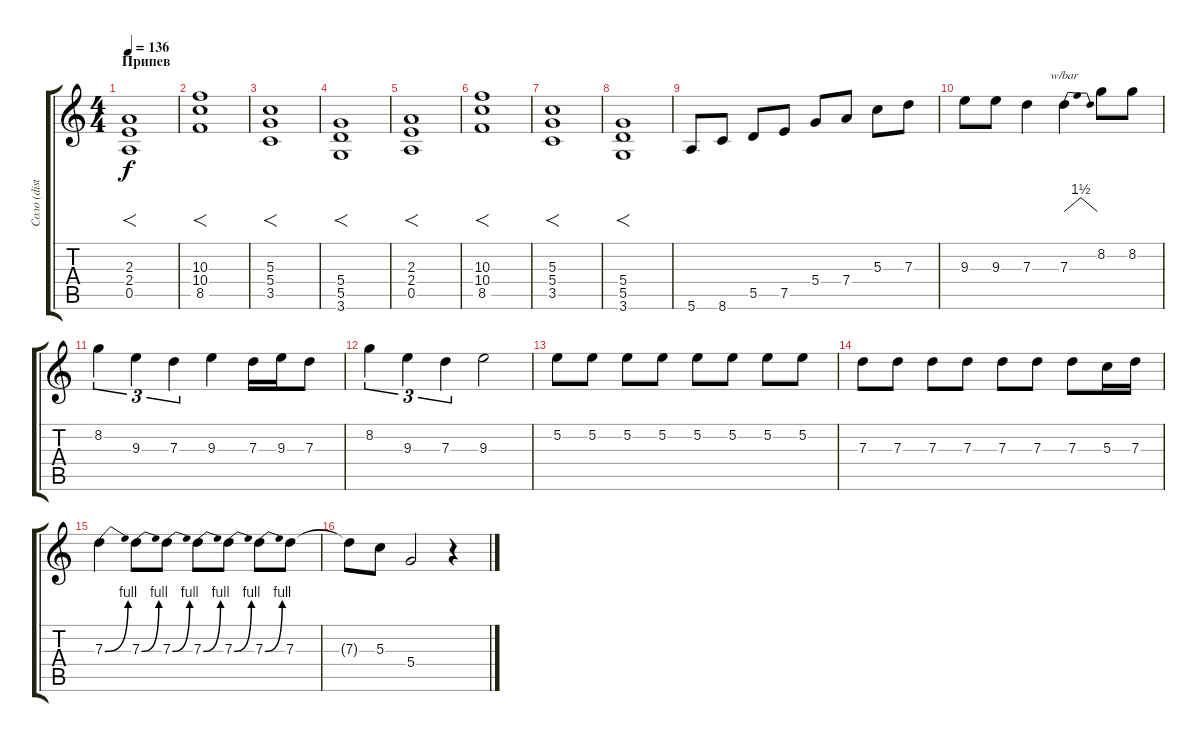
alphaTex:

\track ("Соло (dist)" "Соло (dist") {instrument distortionguitar}
\staff {score tabs}
\tuning (E4 B3 G3 D3 A2 E2) {hide}
\ts (4 4)
\section ("" "Припев")
\tempo 136
\clef g2
\ks c
(2.3 2.4 0.5).1{f dy f instrument distortionguitar} |
(10.3 10.4 8.5).1{f} |
(5.3 5.4 3.5).1{f} |
(5.4 5.5 3.6).1{f} |
(2.3 2.4 0.5).1{f} |
(10.3 10.4 8.5).1{f} |
(5.3 5.4 3.5).1{f} |
(5.4 5.5 3.6).1{f} |
5.6.8{volume 16} 8.6.8 5.5.8 7.5.8 5.4.8 7.4.8 5.3.8 7.3.8 |
9.3.8 9.3.8 7.3.4 7.3.4{tbe (dip default 0 0 30 6 60 0)} 8.2.8 8.2.8 |
8.2.4{tu (3 2)} 9.3.4{tu (3 2)} 7.3.4{tu (3 2)} 9.3.4 7.3.16 9.3.16 7.3.8 |
8.2.4{tu (3 2)} 9.3.4{tu (3 2)} 7.3.4{tu (3 2)} 9.3.2 |
5.2.8 5.2.8 5.2.8 5.2.8 5.2.8 5.2.8 5.2.8 5.2.8 |
7.3.8 7.3.8 7.3.8 7.3.8 7.3.8 7.3.8 7.3.8 5.3.16 7.3.16 |
7.3{be (bend 0 0 60 4)}.4 7.3{be (bend 0 0 60 4)}.8 7.3{be (bend 0 0 60 4)}.8 7.3{be (bend 0 0 60 4)}.8 7.3{be (bend 0 0 60 4)}.8 7.3{be (bend 0 0 60 4)}.8 7.3.8 |
7.3{t}.8 5.3.8 5.4.2 r.4
